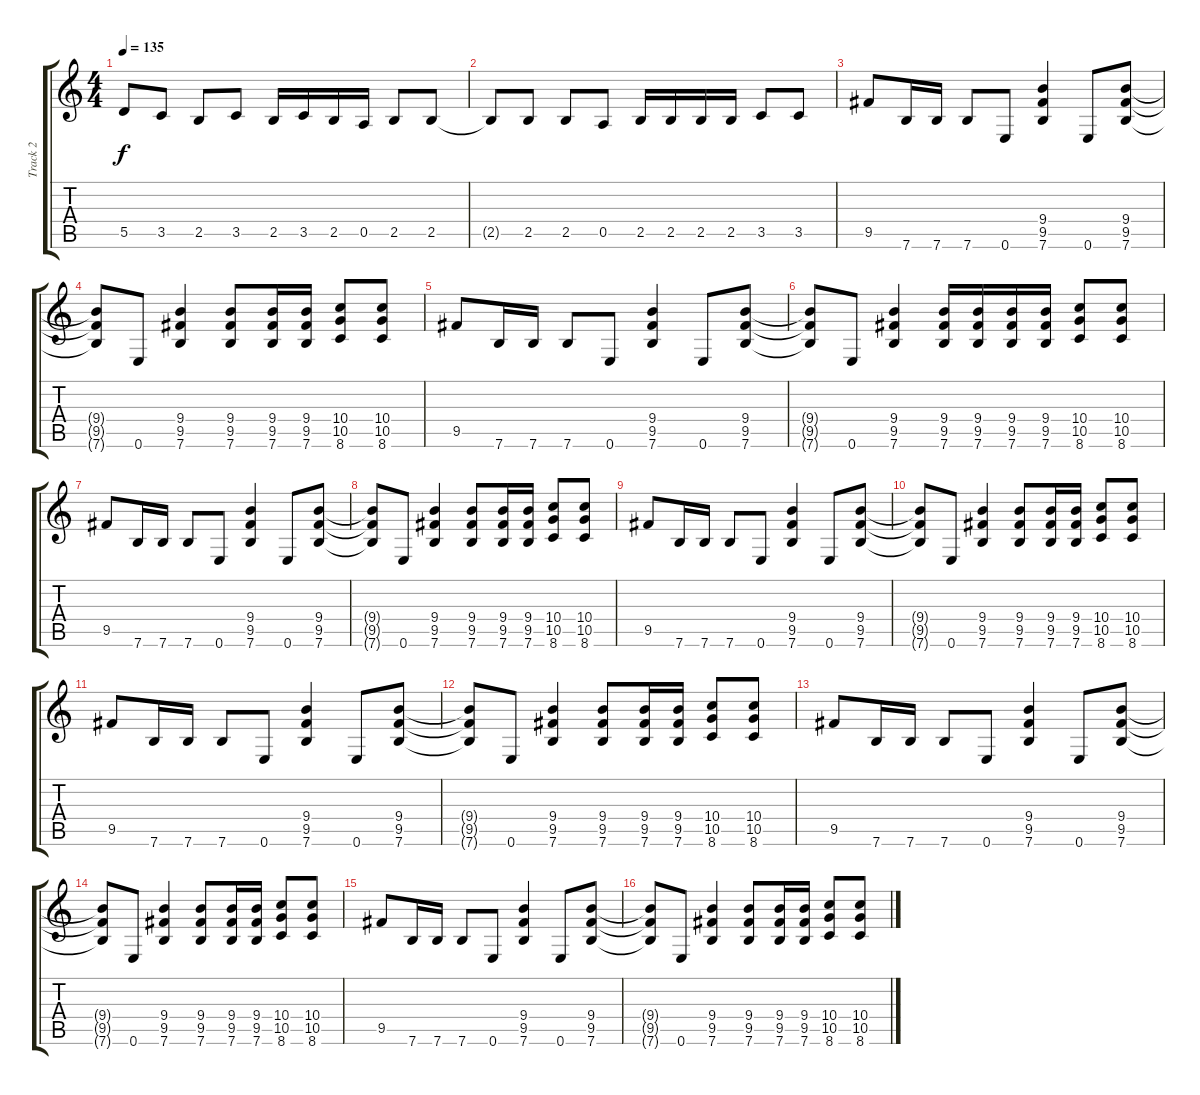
\track ("Track 2" "Track 2") {instrument overdrivenguitar}
\staff {score tabs}
\tuning (E4 B3 G3 D3 A2 E2) {hide}
\ts (4 4)
\tempo 135
\clef g2
\ks c
5.5.8{dy f volume 11} 3.5.8 2.5.8 3.5.8 2.5.16 3.5.16 2.5.16 0.5.16 2.5.8 2.5.8 |
2.5{t}.8 2.5.8 2.5.8 0.5.8 2.5.16 2.5.16 2.5.16 2.5.16 3.5.8 3.5.8 |
9.5.8 7.6.16 7.6.16 7.6.8 0.6.8 (9.4 9.5 7.6).4 0.6.8 (9.4 9.5 7.6).8 |
(9.4{t} 9.5{t} 7.6{t}).8 0.6.8 (9.4 9.5 7.6).4 (9.4 9.5 7.6).8 (9.4 9.5 7.6).16 (9.4 9.5 7.6).16 (10.4 10.5 8.6).8 (10.4 10.5 8.6).8 |
9.5.8 7.6.16 7.6.16 7.6.8 0.6.8 (9.4 9.5 7.6).4 0.6.8 (9.4 9.5 7.6).8 |
(9.4{t} 9.5{t} 7.6{t}).8 0.6.8 (9.4 9.5 7.6).4 (9.4 9.5 7.6).16 (9.4 9.5 7.6).16 (9.4 9.5 7.6).16 (9.4 9.5 7.6).16 (10.4 10.5 8.6).8 (10.4 10.5 8.6).8 |
9.5.8 7.6.16 7.6.16 7.6.8 0.6.8 (9.4 9.5 7.6).4 0.6.8 (9.4 9.5 7.6).8 |
(9.4{t} 9.5{t} 7.6{t}).8 0.6.8 (9.4 9.5 7.6).4 (9.4 9.5 7.6).8 (9.4 9.5 7.6).16 (9.4 9.5 7.6).16 (10.4 10.5 8.6).8 (10.4 10.5 8.6).8 |
9.5.8 7.6.16 7.6.16 7.6.8 0.6.8 (9.4 9.5 7.6).4 0.6.8 (9.4 9.5 7.6).8 |
(9.4{t} 9.5{t} 7.6{t}).8 0.6.8 (9.4 9.5 7.6).4 (9.4 9.5 7.6).8 (9.4 9.5 7.6).16 (9.4 9.5 7.6).16 (10.4 10.5 8.6).8 (10.4 10.5 8.6).8 |
9.5.8 7.6.16 7.6.16 7.6.8 0.6.8 (9.4 9.5 7.6).4 0.6.8 (9.4 9.5 7.6).8 |
(9.4{t} 9.5{t} 7.6{t}).8 0.6.8 (9.4 9.5 7.6).4 (9.4 9.5 7.6).8 (9.4 9.5 7.6).16 (9.4 9.5 7.6).16 (10.4 10.5 8.6).8 (10.4 10.5 8.6).8 |
9.5.8 7.6.16 7.6.16 7.6.8 0.6.8 (9.4 9.5 7.6).4 0.6.8 (9.4 9.5 7.6).8 |
(9.4{t} 9.5{t} 7.6{t}).8 0.6.8 (9.4 9.5 7.6).4 (9.4 9.5 7.6).8 (9.4 9.5 7.6).16 (9.4 9.5 7.6).16 (10.4 10.5 8.6).8 (10.4 10.5 8.6).8 |
9.5.8 7.6.16 7.6.16 7.6.8 0.6.8 (9.4 9.5 7.6).4 0.6.8 (9.4 9.5 7.6).8 |
(9.4{t} 9.5{t} 7.6{t}).8 0.6.8 (9.4 9.5 7.6).4 (9.4 9.5 7.6).8 (9.4 9.5 7.6).16 (9.4 9.5 7.6).16 (10.4 10.5 8.6).8 (10.4 10.5 8.6).8
